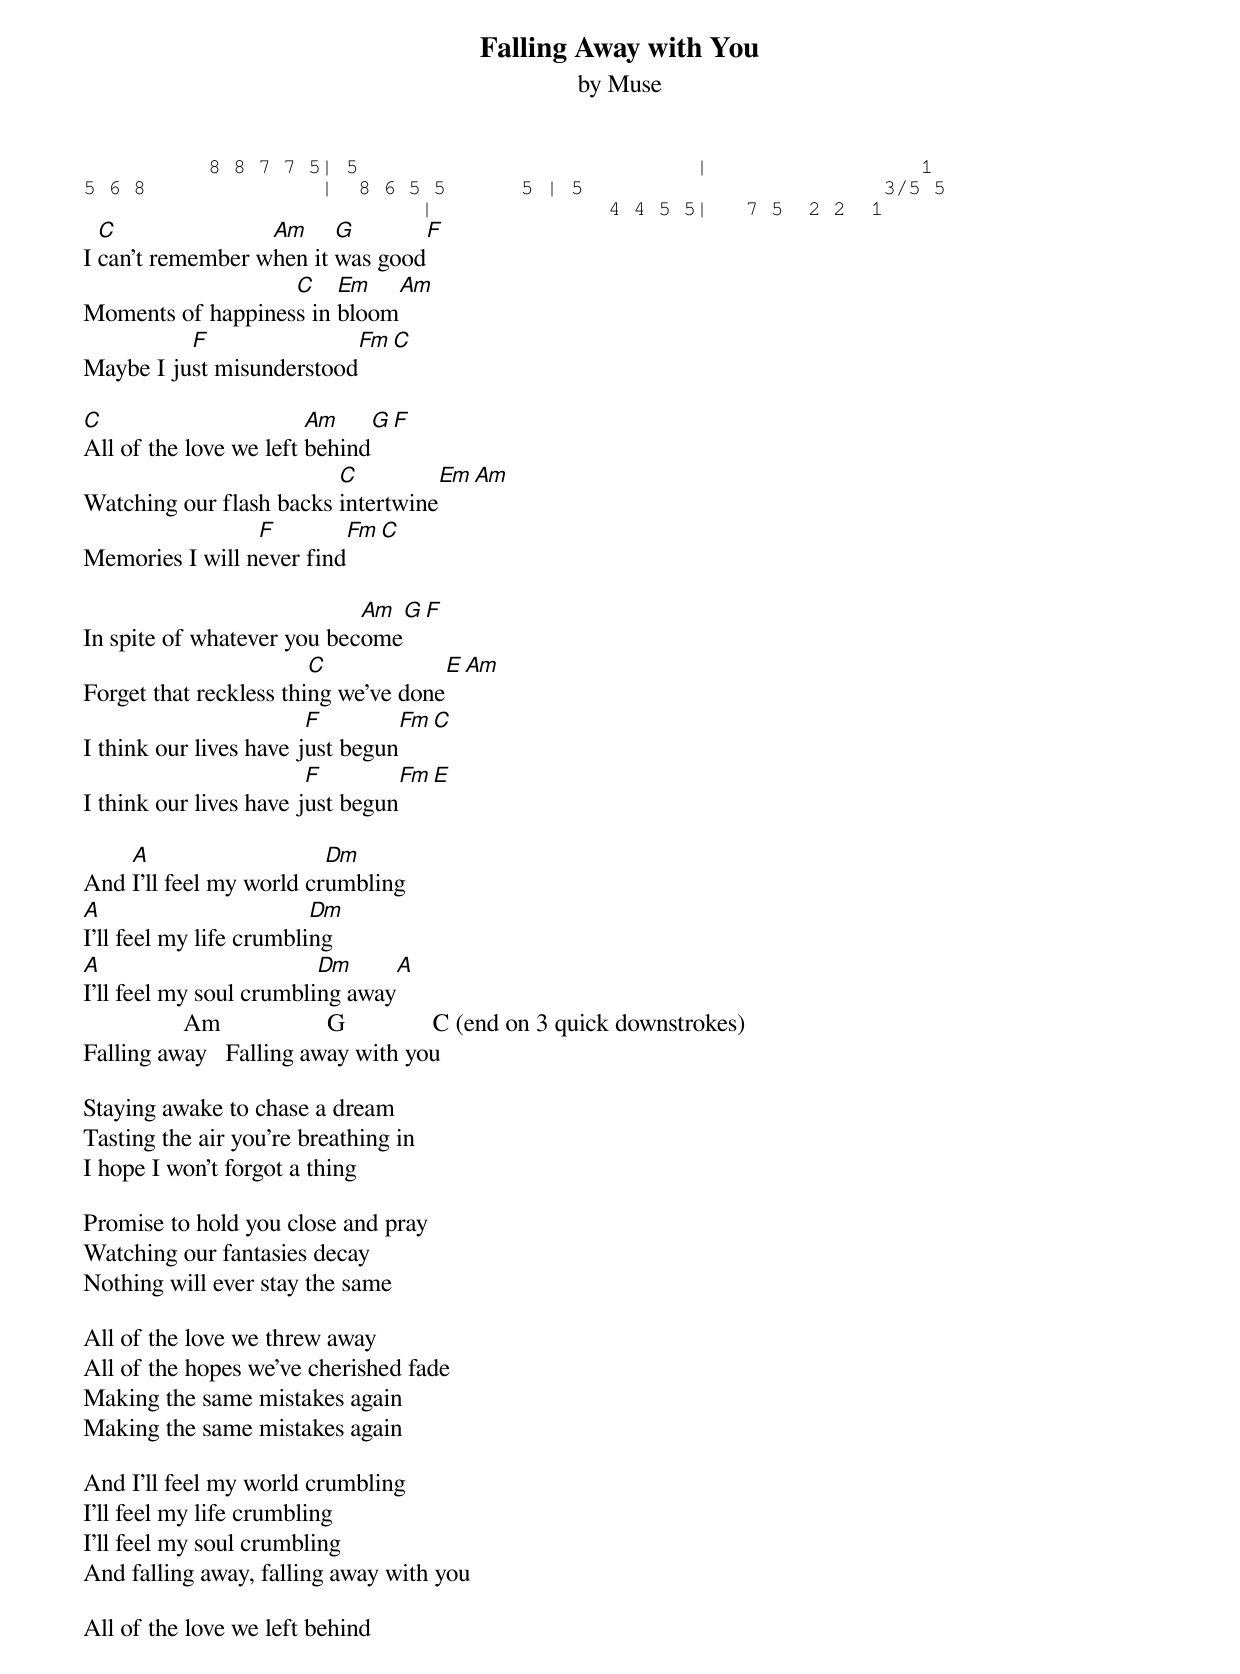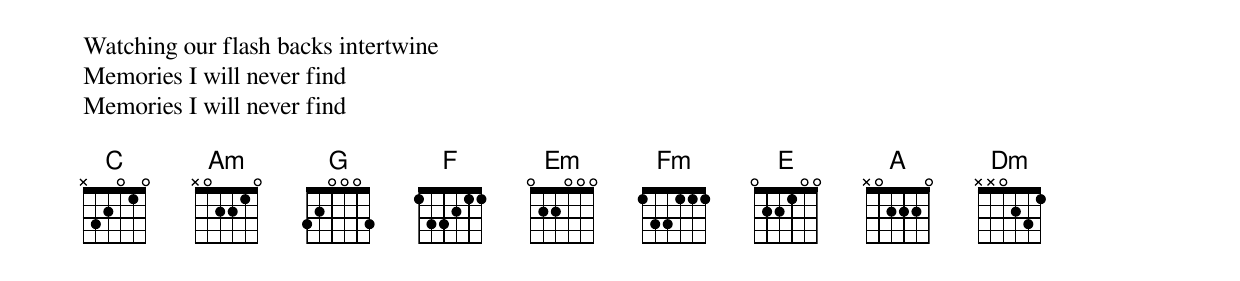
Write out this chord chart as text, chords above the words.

Falling Away with You
by Muse

	  8 8 7 7 5| 5 				 |		   1
5 6 8 		   |  8 6 5 5	   5 | 5 			3/5 5
			   |		  4 4 5 5|   7 5  2 2  1
  C		  Am	 G			 F
I can't remember when it was good
		   C	Em		  Am
Moments of happiness in bloom
	  F		   Fm	 C
Maybe I just misunderstood

C			Am	   G	  F
All of the love we left behind
			 C			 Em	   Am
Watching our flash backs intertwine
		 F		Fm	  C
Memories I will never find

			    Am	 G	   F
In spite of whatever you become
			C		 E			 Am
Forget that reckless thing we've done
			F		   Fm	  C
I think our lives have just begun
			F		   Fm	  E
I think our lives have just begun

    A			 Dm
And I'll feel my world crumbling
A			 Dm
I'll feel my life crumbling
A			 Dm				 A
I'll feel my soul crumbling away
		Am   		   G		  C (end on 3 quick downstrokes)
Falling away   Falling away with you

Staying awake to chase a dream
Tasting the air you're breathing in
I hope I won't forgot a thing

Promise to hold you close and pray
Watching our fantasies decay
Nothing will ever stay the same

All of the love we threw away
All of the hopes we've cherished fade
Making the same mistakes again
Making the same mistakes again

And I'll feel my world crumbling
I'll feel my life crumbling
I'll feel my soul crumbling
And falling away, falling away with you

All of the love we left behind
Watching our flash backs intertwine
Memories I will never find
Memories I will never find

C  X32010		Em 022000
Am 002210		E  022100
G  320003		A  X02220
F  133211		Dm XX0231
Fm 133111
